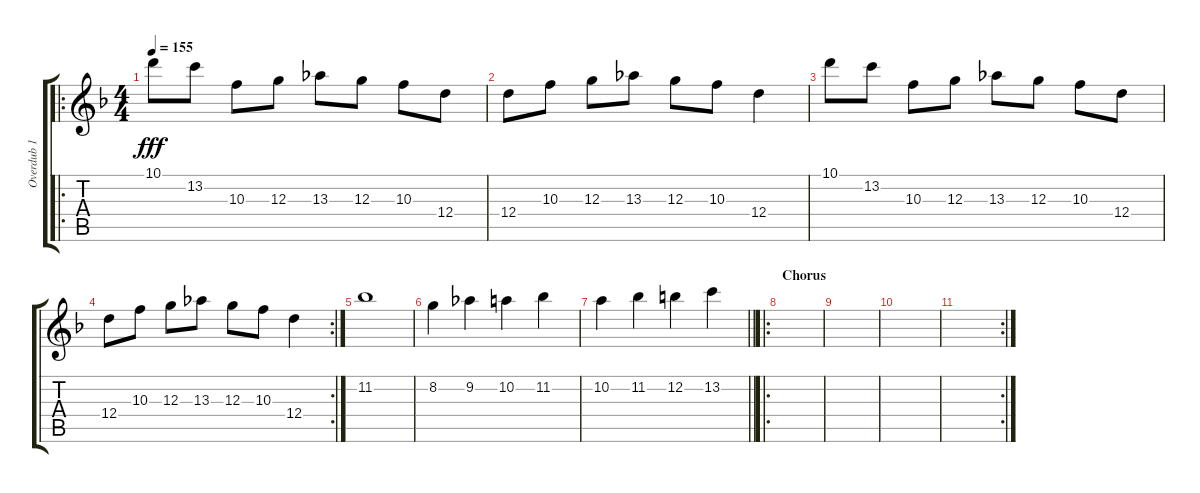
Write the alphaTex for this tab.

\track ("Overdub 1" "Overdub 1") {instrument distortionguitar}
\staff {score tabs}
\tuning (E4 B3 G3 D3 A2 D2) {hide}
\ro
\ts (4 4)
\tempo 155
\clef g2
\ks f
10.1.8{dy fff} 13.2.8 10.3.8 12.3.8 13.3.8 12.3.8 10.3.8 12.4.8 |
12.4.8 10.3.8 12.3.8 13.3.8 12.3.8 10.3.8 12.4.4 |
10.1.8 13.2.8 10.3.8 12.3.8 13.3.8 12.3.8 10.3.8 12.4.8 |
\rc 2
12.4.8 10.3.8 12.3.8 13.3.8 12.3.8 10.3.8 12.4.4 |
11.2.1 |
8.2.4 9.2.4 10.2.4 11.2.4 |
\barLineRight lightlight
10.2.4 11.2.4 12.2.4 13.2.4 |
\ro
\section ("" "Chorus")
|
|
|
\rc 2
